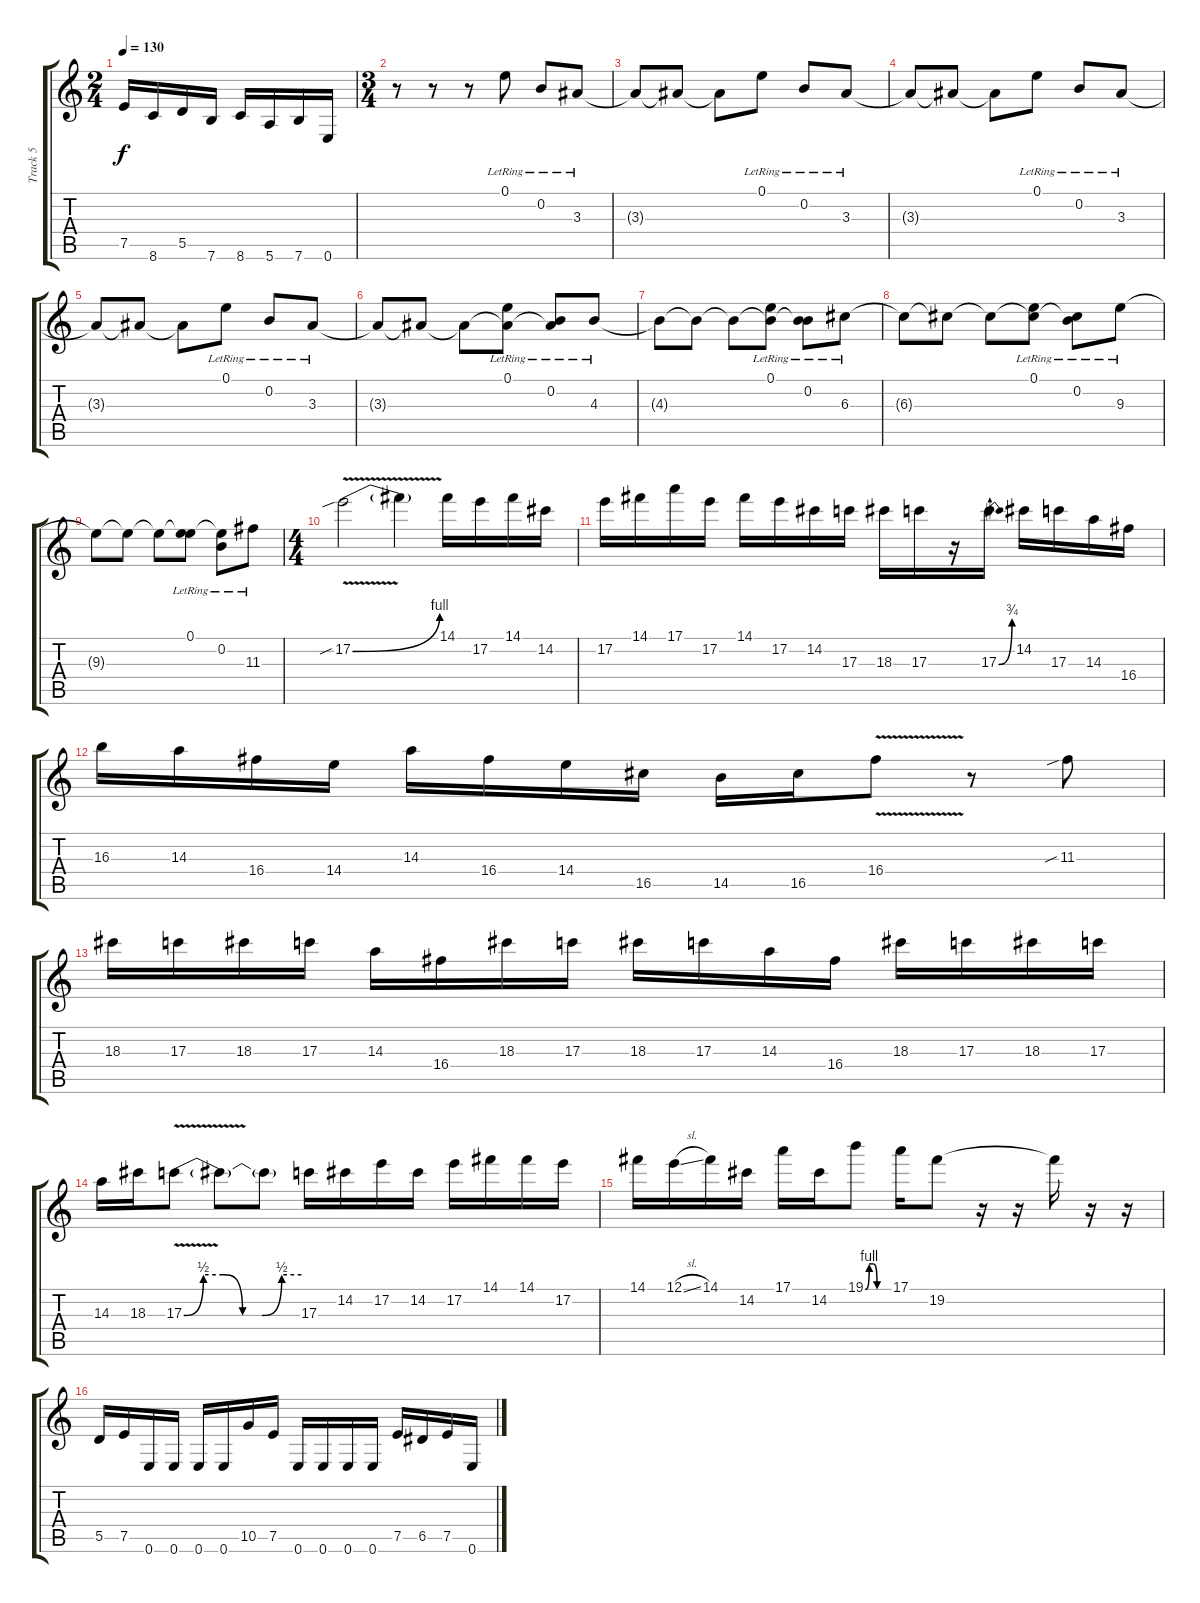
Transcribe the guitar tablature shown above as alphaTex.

\track ("Track 5" "Track 5") {instrument distortionguitar}
\staff {score tabs}
\tuning (E4 B3 G3 D3 A2 E2) {hide}
\ts (2 4)
\tempo 130
\clef g2
\ks c
7.5.16{dy f} 8.6.16 5.5.16 7.6.16 8.6.16 5.6.16 7.6.16 0.6.16 |
\ts (3 4)
r.8 r.8 r.8 0.1{lr}.8 0.2{lr}.8 3.3{lr}.8 |
3.3{t}.8 3.3{t}.8 3.3{t}.8 0.1{lr}.8 0.2{lr}.8 3.3{lr}.8 |
3.3{t}.8 3.3{t}.8 3.3{t}.8 0.1{lr}.8 0.2{lr}.8 3.3{lr}.8 |
3.3{t}.8 3.3{t}.8 3.3{t}.8 0.1{lr}.8 0.2{lr}.8 3.3{lr}.8 |
3.3{t}.8 3.3{t}.8 3.3{t}.8 (0.1{lr} 3.3{t}).8 (0.2{lr} 3.3{t}).8 4.3{lr}.8 |
4.3{t}.8 4.3{t}.8 4.3{t}.8 (0.1{lr} 4.3{t}).8 (0.2{lr} 4.3{t}).8 6.3{lr}.8 |
6.3{t}.8 6.3{t}.8 6.3{t}.8 (0.1{lr} 6.3{t}).8 (0.2{lr} 6.3{t}).8 9.3{lr}.8 |
9.3{t}.8 9.3{t}.8 9.3{t}.8 (0.1{lr} 9.3{t}).8 (0.2{lr} 9.3{t}).8 11.3{lr}.8 |
\ts (4 4)
17.2{be (bend 0 0 60 4) v sib}.2 17.2{t}.4 14.1.16 17.2.16 14.1.16 14.2.16 |
17.2.16 14.1.16 17.1.16 17.2.16 14.1.16 17.2.16 14.2.16 17.3.16 18.3.16 17.3.16 r.16 17.3{be (bend 0 0 60 3)}.16 14.2.16 17.3.16 14.3.16 16.4.16 |
16.3.16 14.3.16 16.4.16 14.4.16 14.3.16 16.4.16 14.4.16 16.5.16 14.5.16 16.5.16 16.4{v}.8 r.8 11.3{sib}.8 |
18.3.16 17.3.16 18.3.16 17.3.16 14.3.16 16.4.16 18.3.16 17.3.16 18.3.16 17.3.16 14.3.16 16.4.16 18.3.16 17.3.16 18.3.16 17.3.16 |
14.3.16 18.3.16 17.3{be (custom 0 0 10 2 20 2 30 0 40 0 50 2 60 2) v}.8 17.3{t}.8 17.3{t}.8 17.3.16 14.2.16 17.2.16 14.2.16 17.2.16 14.1.16 14.1.16 17.2.16 |
14.1.16 12.1{sl}.16 14.1.16 14.2.16 17.1.16 14.2.16 19.1{be (custom 0 0 10 4 20 4 30 0 60 0)}.8 17.1.16 19.2.8 r.16 r.16 19.2{t}.16 r.16 r.16 |
5.5.16 7.5.16 0.6.16 0.6.16 0.6.16 0.6.16 10.5.16 7.5.16 0.6.16 0.6.16 0.6.16 0.6.16 7.5.16 6.5.16 7.5.16 0.6.16
